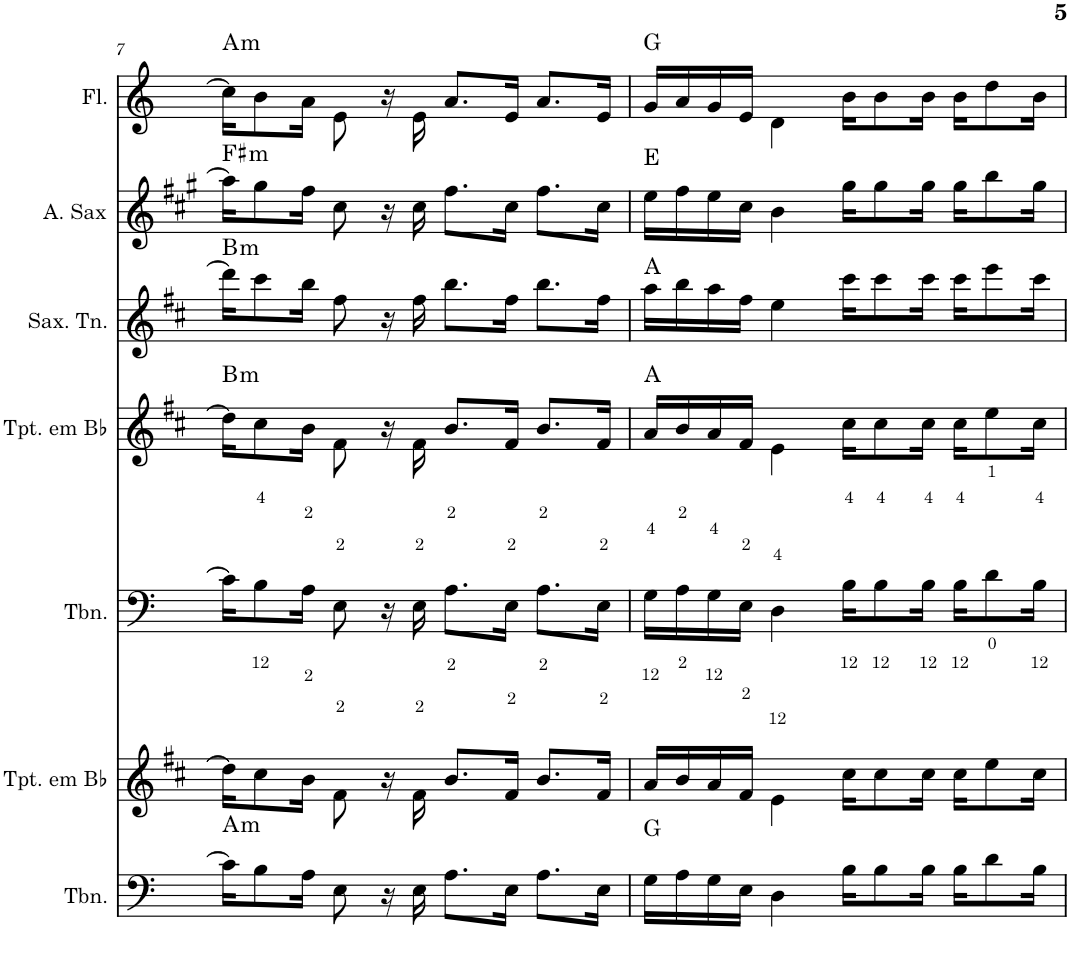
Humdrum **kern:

**kern	**harte	**kern	**kern	**kern	**harte	**kern	**harte	**kern	**harte	**kern	**harte
*part7	*part7	*part6	*part5	*part4	*part4	*part3	*part3	*part2	*part2	*part1	*part1
*staff7	*	*staff6	*staff5	*staff4	*	*staff3	*	*staff2	*	*staff1	*
*I"Trombone	*	*I"Trompete em Bb	*I"Trombone	*I"Trompete em Bb	*	*I"Saxofone Tenor	*	*I"Saxofone Alto	*	*I"Flauta Transversal	*
*I'Tbn.	*	*I'Tpt. em Bb	*I'Tbn.	*I'Tpt. em Bb	*	*I'Sax. Tn.	*	*	*	*I'Fl.	*
!!LO:PB:g=z
*clefF4	*	*clefG2	*clefF4	*clefG2	*	*clefG2	*	*clefG2	*	*clefG2	*
*	*	*Trd1c2	*	*Trd1c2	*	*Trd8c14	*	*Trd5c9	*	*	*
*k[]	*	*k[f#c#]	*k[]	*k[f#c#]	*	*k[f#c#]	*	*k[f#c#g#]	*	*k[]	*
*C:	*	*D:	*C:	*D:	*	*D:	*	*A:	*	*C:	*
*M4/4	*	*M4/4	*M4/4	*M4/4	*	*M4/4	*	*M4/4	*	*M4/4	*
=7	=7	=7	=7	=7	=7	=7	=7	=7	=7	=7	=7
!	!LO:H:kt=m	!	!	!	!LO:H:kt=m	!	!LO:H:kt=m	!	!LO:H:kt=m	!	!LO:H:kt=m
16c\KL]	A:min	16dd\KL]	16c\KL]	16dd\KL]	B:min	16ddd\KL]	B:min	16aa\KL]	F#:min	16cc\KL]	A:min
8B\	.	8cc#\	8B\	8cc#\	.	8ccc#\	.	8gg#\	.	8b\	.
16A\Jk	.	16b\Jk	16A\Jk	16b\Jk	.	16bb\Jk	.	16ff#\Jk	.	16a\Jk	.
8E\	.	8f#\	8E\	8f#\	.	8ff#\	.	8cc#\	.	8e\	.
16r	.	16r	16r	16r	.	16r	.	16r	.	16r	.
16E\	.	16f#\	16E\	16f#\	.	16ff#\	.	16cc#\	.	16e\	.
8.A\L	.	8.b/L	8.A\L	8.b/L	.	8.bb\L	.	8.ff#\L	.	8.a/L	.
16E\Jk	.	16f#/Jk	16E\Jk	16f#/Jk	.	16ff#\Jk	.	16cc#\Jk	.	16e/Jk	.
8.A\L	.	8.b/L	8.A\L	8.b/L	.	8.bb\L	.	8.ff#\L	.	8.a/L	.
16E\Jk	.	16f#/Jk	16E\Jk	16f#/Jk	.	16ff#\Jk	.	16cc#\Jk	.	16e/Jk	.
=8	=8	=8	=8	=8	=8	=8	=8	=8	=8	=8	=8
16G\LL	G:maj	16a/LL	16G\LL	16a/LL	A:maj	16aa\LL	A:maj	16ee\LL	E:maj	16g/LL	G:maj
16A\	.	16b/	16A\	16b/	.	16bb\	.	16ff#\	.	16a/	.
16G\	.	16a/	16G\	16a/	.	16aa\	.	16ee\	.	16g/	.
16E\JJ	.	16f#/JJ	16E\JJ	16f#/JJ	.	16ff#\JJ	.	16cc#\JJ	.	16e/JJ	.
4D\	.	4e\	4D\	4e\	.	4ee\	.	4b\	.	4d\	.
16B\KL	.	16cc#\KL	16B\KL	16cc#\KL	.	16ccc#\KL	.	16gg#\KL	.	16b\KL	.
8B\	.	8cc#\	8B\	8cc#\	.	8ccc#\	.	8gg#\	.	8b\	.
16B\Jk	.	16cc#\Jk	16B\Jk	16cc#\Jk	.	16ccc#\Jk	.	16gg#\Jk	.	16b\Jk	.
16B\KL	.	16cc#\KL	16B\KL	16cc#\KL	.	16ccc#\KL	.	16gg#\KL	.	16b\KL	.
8d\	.	8ee\	8d\	8ee\	.	8eee\	.	8bb\	.	8dd\	.
16B\Jk	.	16cc#\Jk	16B\Jk	16cc#\Jk	.	16ccc#\Jk	.	16gg#\Jk	.	16b\Jk	.
=	=	=	=	=	=	=	=	=	=	=	=
*-	*-	*-	*-	*-	*-	*-	*-	*-	*-	*-	*-
